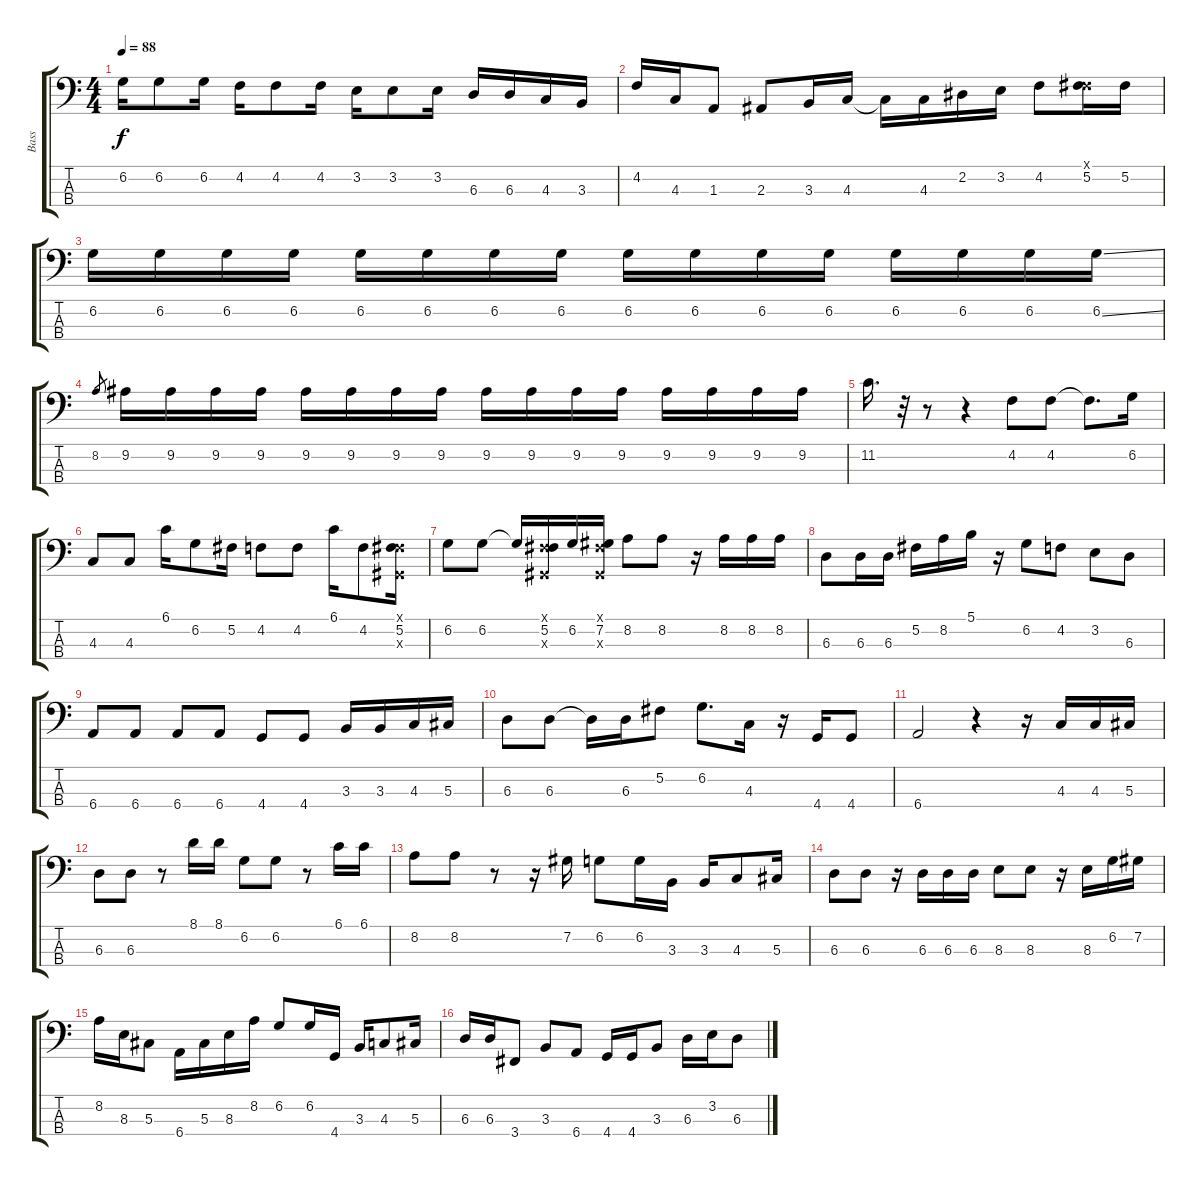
\track ("Bass" "Bass") {instrument electricbassfinger}
\staff {score tabs}
\tuning (Gb2 Db2 Ab1 Eb1) {hide}
\ts (4 4)
\tempo 88
\clef f4
\ks c
6.2.16{dy f} 6.2.8 6.2.16 4.2.16 4.2.8 4.2.16 3.2.16 3.2.8 3.2.16 6.3.16 6.3.16 4.3.16 3.3.16 |
4.2.16 4.3.16 1.3.8 2.3.8 3.3.16 4.3.16 4.3{t}.16 4.3.16 2.2.16 3.2.16 4.2.8 (0.1{x} 5.2).16 5.2.16 |
6.2.16 6.2.16 6.2.16 6.2.16 6.2.16 6.2.16 6.2.16 6.2.16 6.2.16 6.2.16 6.2.16 6.2.16 6.2.16 6.2.16 6.2.16 6.2{ss}.16 |
8.2.8{gr} 9.2.16 9.2.16 9.2.16 9.2.16 9.2.16 9.2.16 9.2.16 9.2.16 9.2.16 9.2.16 9.2.16 9.2.16 9.2.16 9.2.16 9.2.16 9.2.16 |
11.2.16{d} r.32 r.8 r.4 4.2.8 4.2.8 4.2{t}.8{d} 6.2.16 |
4.3.8 4.3.8 6.1.16 6.2.8 5.2.16 4.2.8 4.2.8 6.1.16 4.2.8 (0.1{x} 5.2 0.3{x}).16 |
6.2.8 6.2.8 6.2{t}.16 (0.1{x} 5.2 0.3{x}).16 6.2.16 (0.1{x} 7.2 0.3{x}).16 8.2.8 8.2.8 r.16 8.2.16 8.2.16 8.2.16 |
6.3.8 6.3.16 6.3.16 5.2.16 8.2.16 5.1.16 r.16 6.2.8 4.2.8 3.2.8 6.3.8 |
6.4.8 6.4.8 6.4.8 6.4.8 4.4.8 4.4.8 3.3.16 3.3.16 4.3.16 5.3.16 |
6.3.8 6.3.8 6.3{t}.16 6.3.16 5.2.8 6.2.8{d} 4.3.16 r.16 4.4.16 4.4.8 |
6.4.2 r.4 r.16 4.3.16 4.3.16 5.3.16 |
6.3.8 6.3.8 r.8 8.1.16 8.1.16 6.2.8 6.2.8 r.8 6.1.16 6.1.16 |
8.2.8 8.2.8 r.8 r.16 7.2.16 6.2.8 6.2.16 3.3.16 3.3.16 4.3.8 5.3.16 |
6.3.8 6.3.8 r.16 6.3.16 6.3.16 6.3.16 8.3.8 8.3.8 r.16 8.3.16 6.2.16 7.2.16 |
8.2.16 8.3.16 5.3.8 6.4.16 5.3.16 8.3.16 8.2.16 6.2.8 6.2.16 4.4.16 3.3.16 4.3.8 5.3.16 |
6.3.16 6.3.16 3.4.8 3.3.8 6.4.8 4.4.16 4.4.16 3.3.8 6.3.16 3.2.16 6.3.8
